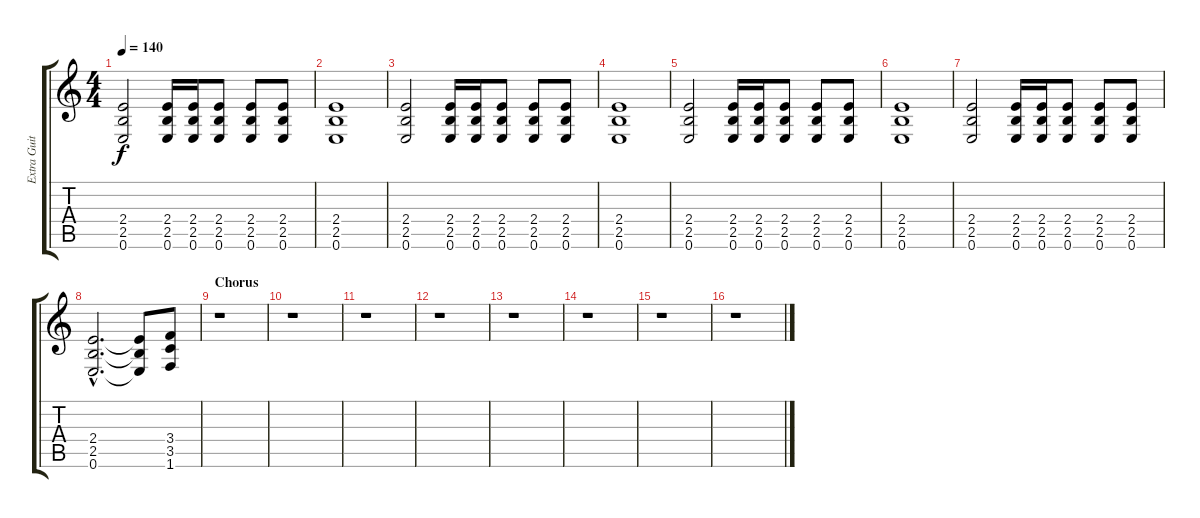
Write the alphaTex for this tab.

\track ("Extra Guitar" "Extra Guit") {instrument overdrivenguitar}
\staff {score tabs}
\tuning (E4 B3 G3 D3 A2 E2) {hide}
\ts (4 4)
\tempo 140
\clef g2
\ks c
(2.4 2.5 0.6).2{dy f} (2.4 2.5 0.6).16 (2.4 2.5 0.6).16 (2.4 2.5 0.6).8 (2.4 2.5 0.6).8 (2.4 2.5 0.6).8 |
(2.4 2.5 0.6).1 |
(2.4 2.5 0.6).2 (2.4 2.5 0.6).16 (2.4 2.5 0.6).16 (2.4 2.5 0.6).8 (2.4 2.5 0.6).8 (2.4 2.5 0.6).8 |
(2.4 2.5 0.6).1 |
(2.4 2.5 0.6).2 (2.4 2.5 0.6).16 (2.4 2.5 0.6).16 (2.4 2.5 0.6).8 (2.4 2.5 0.6).8 (2.4 2.5 0.6).8 |
(2.4 2.5 0.6).1 |
(2.4 2.5 0.6).2 (2.4 2.5 0.6).16 (2.4 2.5 0.6).16 (2.4 2.5 0.6).8 (2.4 2.5 0.6).8 (2.4 2.5 0.6).8 |
(2.4{hac} 2.5{hac} 0.6{hac}).2{d} (2.4{t} 2.5{t} 0.6{t}).8 (3.4 3.5 1.6).8 |
\section ("" "Chorus")
r.1 |
r.1 |
r.1 |
r.1 |
r.1 |
r.1 |
r.1 |
r.1
